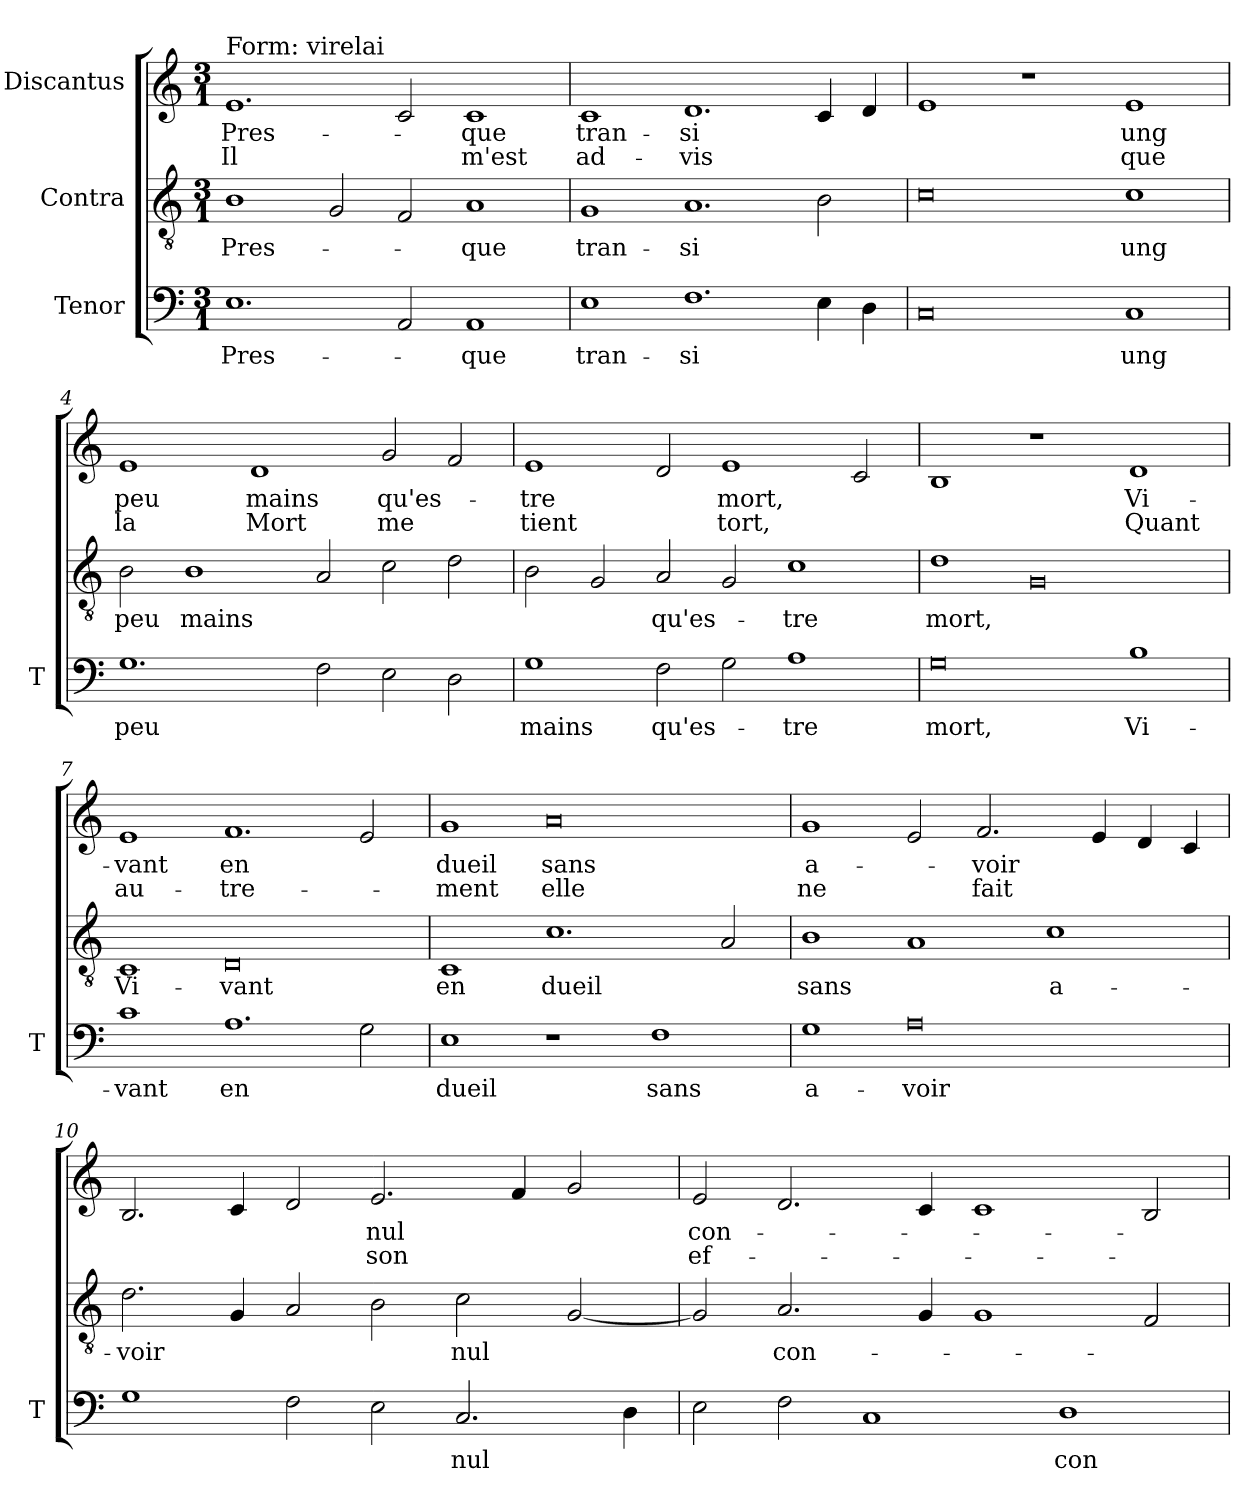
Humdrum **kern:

**kern	**text	**kern	**text	**kern	**text	**text
*part3	*part3	*part2	*part2	*part1	*part1	*part1
*staff3	*staff3	*staff2	*staff2	*staff1	*staff1	*staff1
*I"Tenor	*	*I"Contra	*	*I"Discantus	*	*
*I'T	*	*	*	*	*	*
*clefF4	*	*clefGv2	*	*clefG2	*	*
*k[]	*	*k[]	*	*k[]	*	*
*M3/1	*	*M3/1	*	*M3/1	*	*
=1	=1	=1	=1	=1	=1	=1
!	!	!	!	!LO:TX:a:t=Form&colon; virelai	!	!
1.E	Pres-	1B	Pres-	1.e	-Pres-	Il
.	.	2G/	.	.	.	.
2AA/	.	2F/	.	2c/	.	.
1AA	-que	1A	-que	1c	-que	m'est
=2	=2	=2	=2	=2	=2	=2
1E	tran-	1G	tran-	1c	tran-	ad-
1.F	-si	1.A	-si	1.d	-si	-vis
4E\	.	2B\	.	4c/	.	.
4D\	.	.	.	4d/	.	.
=3	=3	=3	=3	=3	=3	=3
0C	.	0c	.	1e	.	.
.	.	.	.	1r	.	.
1C	ung	1c	ung	1e	ung	que
=4	=4	=4	=4	=4	=4	=4
1.G	peu	2B\	peu	1e	peu	la
.	.	1B	mains	.	.	.
.	.	.	.	1d	mains	Mort
2F\	.	2A/	.	.	.	.
2E\	.	2c\	.	2g/	qu'es-	me
2D\	.	2d\	.	2f/	.	.
=5	=5	=5	=5	=5	=5	=5
1G	mains	2B\	.	1e	-tre	tient
.	.	2G/	.	.	.	.
2F\	qu'es-	2A/	qu'es-	2d/	.	.
2G\	.	2G/	.	1e	mort,	tort,
1A	-tre	1c	-tre	.	.	.
.	.	.	.	2c/	.	.
=6	=6	=6	=6	=6	=6	=6
0G	mort,	1d	mort,	1B	.	.
.	.	0G	.	1r	.	.
1B	Vi-	.	.	1d	Vi-	Quant
=7	=7	=7	=7	=7	=7	=7
1c	-vant	1C	Vi-	1e	-vant	au-
1.A	en	0D	-vant	1.f	en	-tre-
2G\	.	.	.	2e/	.	.
=8	=8	=8	=8	=8	=8	=8
1E	dueil	1C	en	1g	dueil	-ment
1r	.	1.c	dueil	0a	sans	elle
1F	sans	.	.	.	.	.
.	.	2A/	.	.	.	.
=9	=9	=9	=9	=9	=9	=9
1G	a-	1B	sans	1g	a-	ne
0A	-voir	1A	.	2e/	.	.
.	.	.	.	2.f/	-voir	fait
.	.	1c	a-	.	.	.
.	.	.	.	4e/	.	.
.	.	.	.	4d/	.	.
.	.	.	.	4c/	.	.
=10	=10	=10	=10	=10	=10	=10
1G	.	2.d\	-voir	2.B/	.	.
.	.	4G/	.	4c/	.	.
2F\	.	2A/	.	2d/	.	.
2E\	.	2B\	.	2.e/	nul	son
2.C/	nul	2c\	nul	.	.	.
.	.	.	.	4f/	.	.
.	.	[2G/	.	2g/	.	.
4D\	.	.	.	.	.	.
=11	=11	=11	=11	=11	=11	=11
2E\	.	2G/]	.	2e/	con-	ef-
2F\	.	2.A/	con-	2.d/	.	.
1C	.	.	.	.	.	.
.	.	4G/	.	4c/	.	.
.	.	1G	.	1c	.	.
1D	con-	.	.	.	.	.
.	.	2F/	.	2B/	.	.
=	=	=	=	=	=	=
*-	*-	*-	*-	*-	*-	*-
